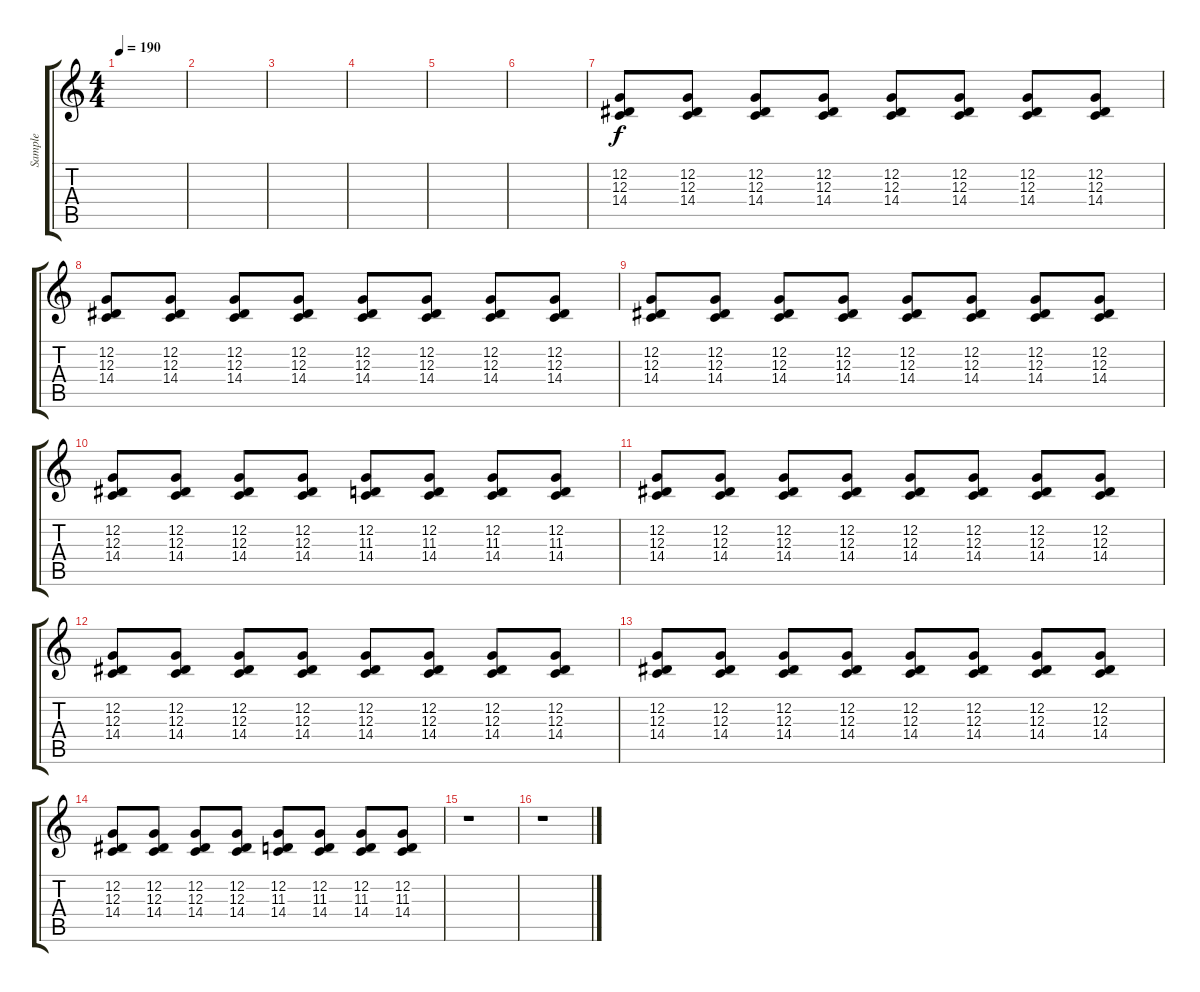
\track ("Sample" "Sample") {instrument synthbrass2}
\staff {score tabs}
\tuning (C4 G3 Eb3 Bb2 F2 C2) {hide}
\ts (4 4)
\tempo 190
\clef g2
\ks c
|
|
|
|
|
|
(12.2 12.3 14.4).8 (12.2 12.3 14.4).8 (12.2 12.3 14.4).8 (12.2 12.3 14.4).8 (12.2 12.3 14.4).8 (12.2 12.3 14.4).8 (12.2 12.3 14.4).8 (12.2 12.3 14.4).8 |
(12.2 12.3 14.4).8 (12.2 12.3 14.4).8 (12.2 12.3 14.4).8 (12.2 12.3 14.4).8 (12.2 12.3 14.4).8 (12.2 12.3 14.4).8 (12.2 12.3 14.4).8 (12.2 12.3 14.4).8 |
(12.2 12.3 14.4).8 (12.2 12.3 14.4).8 (12.2 12.3 14.4).8 (12.2 12.3 14.4).8 (12.2 12.3 14.4).8 (12.2 12.3 14.4).8 (12.2 12.3 14.4).8 (12.2 12.3 14.4).8 |
(12.2 12.3 14.4).8 (12.2 12.3 14.4).8 (12.2 12.3 14.4).8 (12.2 12.3 14.4).8 (12.2 11.3 14.4).8 (12.2 11.3 14.4).8 (12.2 11.3 14.4).8 (12.2 11.3 14.4).8 |
(12.2 12.3 14.4).8 (12.2 12.3 14.4).8 (12.2 12.3 14.4).8 (12.2 12.3 14.4).8 (12.2 12.3 14.4).8 (12.2 12.3 14.4).8 (12.2 12.3 14.4).8 (12.2 12.3 14.4).8 |
(12.2 12.3 14.4).8 (12.2 12.3 14.4).8 (12.2 12.3 14.4).8 (12.2 12.3 14.4).8 (12.2 12.3 14.4).8 (12.2 12.3 14.4).8 (12.2 12.3 14.4).8 (12.2 12.3 14.4).8 |
(12.2 12.3 14.4).8 (12.2 12.3 14.4).8 (12.2 12.3 14.4).8 (12.2 12.3 14.4).8 (12.2 12.3 14.4).8 (12.2 12.3 14.4).8 (12.2 12.3 14.4).8 (12.2 12.3 14.4).8 |
(12.2 12.3 14.4).8 (12.2 12.3 14.4).8 (12.2 12.3 14.4).8 (12.2 12.3 14.4).8 (12.2 11.3 14.4).8 (12.2 11.3 14.4).8 (12.2 11.3 14.4).8 (12.2 11.3 14.4).8 |
r.1 |
r.1
